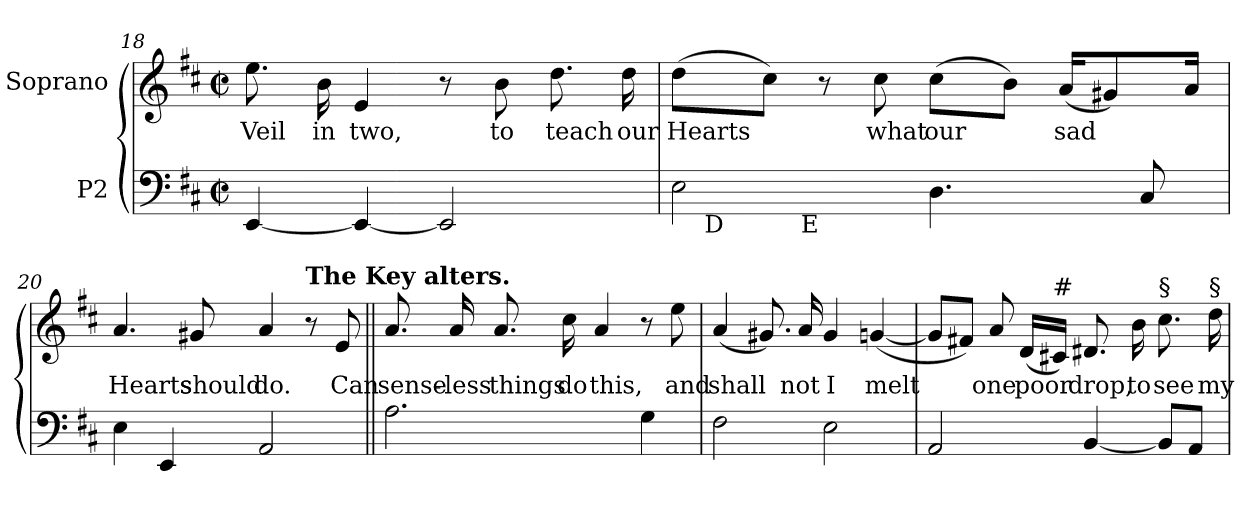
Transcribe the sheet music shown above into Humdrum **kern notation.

**kern	**kern	**text
*part2	*part1	*part1
*staff2	*staff1	*staff1
*I"P2	*I"Soprano	*
*clefF4	*clefG2	*
*	*ITrd7c12	*
*k[f#c#]	*k[f#c#]	*
*D:	*D:	*
*M2/2	*M2/2	*
*met(c|)	*met(c|)	*
=18	=18	=18
!	!	!LO:LY:b:color=#000000
[>4EEi/	8.ei\	Veil
!	!	!LO:LY:b:color=#000000
.	16Bi\	in
!	!	!LO:LY:b:color=#000000
4EEi/_>	4Ei/	two,
2EEi/]	8r	.
!	!	!LO:LY:b:color=#000000
.	8Bi\	to
!	!	!LO:LY:b:color=#000000
.	8.di\	teach
!	!	!LO:LY:b:color=#000000
.	16di\	our
!!LO:LB:g=z
=19	=19	=19
!	!	!LO:LY:b:color=#000000
*^	*	*
*	*^	*	*
2Ei\	32ryy	4ryy	(8di\L	Hearts
.	64ryy	.	.	.
.	128ryy	.	.	.
.	1024ryy	.	.	.
!	!LO:TX:b:rj:t=D	!	!	!
.	2ryy	.	.	.
.	.	.	8c#i\J)	.
!	!	!LO:TX:b:rj:t=E	!	!
.	.	2.ryy	8r	.
!	!	!	!	!LO:LY:b:color=#000000
.	.	.	8c#i\	what
!	!	!	!	!LO:LY:b:color=#000000
4.Di\	.	.	(8c#i\L	our
.	4ryy	.	.	.
.	.	.	8Bi\J)	.
!	!	!	!	!LO:LY:b:color=#000000
.	.	.	(16Ai/KL	sad
.	8ryy	.	.	.
.	.	.	8G#Xi/)	.
8C#i/	.	.	.	.
.	16ryy	.	.	.
.	.	.	16Ai/Jk	.
.	256..ryy	.	.	.
*v	*v	*v	*	*
=20	=20	=20
*^	*	*
*	*^	*	*
!	!	!	!	!LO:LY:b:color=#000000
*v	*v	*v	*	*
4Ei\	4.Ai/	Hearts
4EEi/	.	.
!	!	!LO:LY:b:color=#000000
.	8G#Xi/	should
!	!	!LO:LY:b:color=#000000
2AAi/	4Ai/	do.
!	!LO:TX:a:B:t=The Key alters.	!
.	8r	.
!	!	!LO:LY:b:color=#000000
.	8Ei/	Can
=21||	=21||	=21||
*k[]	*k[]	*
*a:	*a:	*
!	!	!LO:LY:b:color=#000000
2.Ai\	8.Ai/	sense-
!	!	!LO:LY:b:color=#000000
.	16Ai/	-less
!	!	!LO:LY:b:color=#000000
.	8.Ai/	things
!	!	!LO:LY:b:color=#000000
.	16ci\	do
!	!	!LO:LY:b:color=#000000
.	4Ai/	this,
4Gi\	8r	.
!	!	!LO:LY:b:color=#000000
.	8ei\	and
!!LO:LB:g=z
=22	=22	=22
!	!	!LO:LY:b:color=#000000
2Fi\	(4Ai/	shall
.	8.G#Xi/)	.
!	!	!LO:LY:b:color=#000000
.	16Ai/	not
!	!	!LO:LY:b:color=#000000
2Ei\	4G#i/	I
!	!	!LO:LY:b:color=#000000
.	([<4Gni/	melt
=23	=23	=23
2AAi/	8Gi/L]	.
.	8F#Xi/J)	.
!	!	!LO:LY:b:color=#000000
.	8Ai/	one
!	!	!LO:LY:b:color=#000000
.	(16Di/LL	poor
!	!LO:TX:a:t=#	!
.	16C#i/JJ)	.
!	!	!LO:LY:b:color=#000000
[<4BBi/	8.D#Xi/	drop,
!	!	!LO:LY:b:color=#000000
.	16Bi\	to
!	!LO:TX:a:t=§	!
!	!	!LO:LY:b:color=#000000
8BBi/L]	8.ci\	see
8AAi/J	.	.
!	!LO:TX:a:t=§	!
!	!	!LO:LY:b:color=#000000
.	16di\	my
=	=	=
*-	*-	*-
